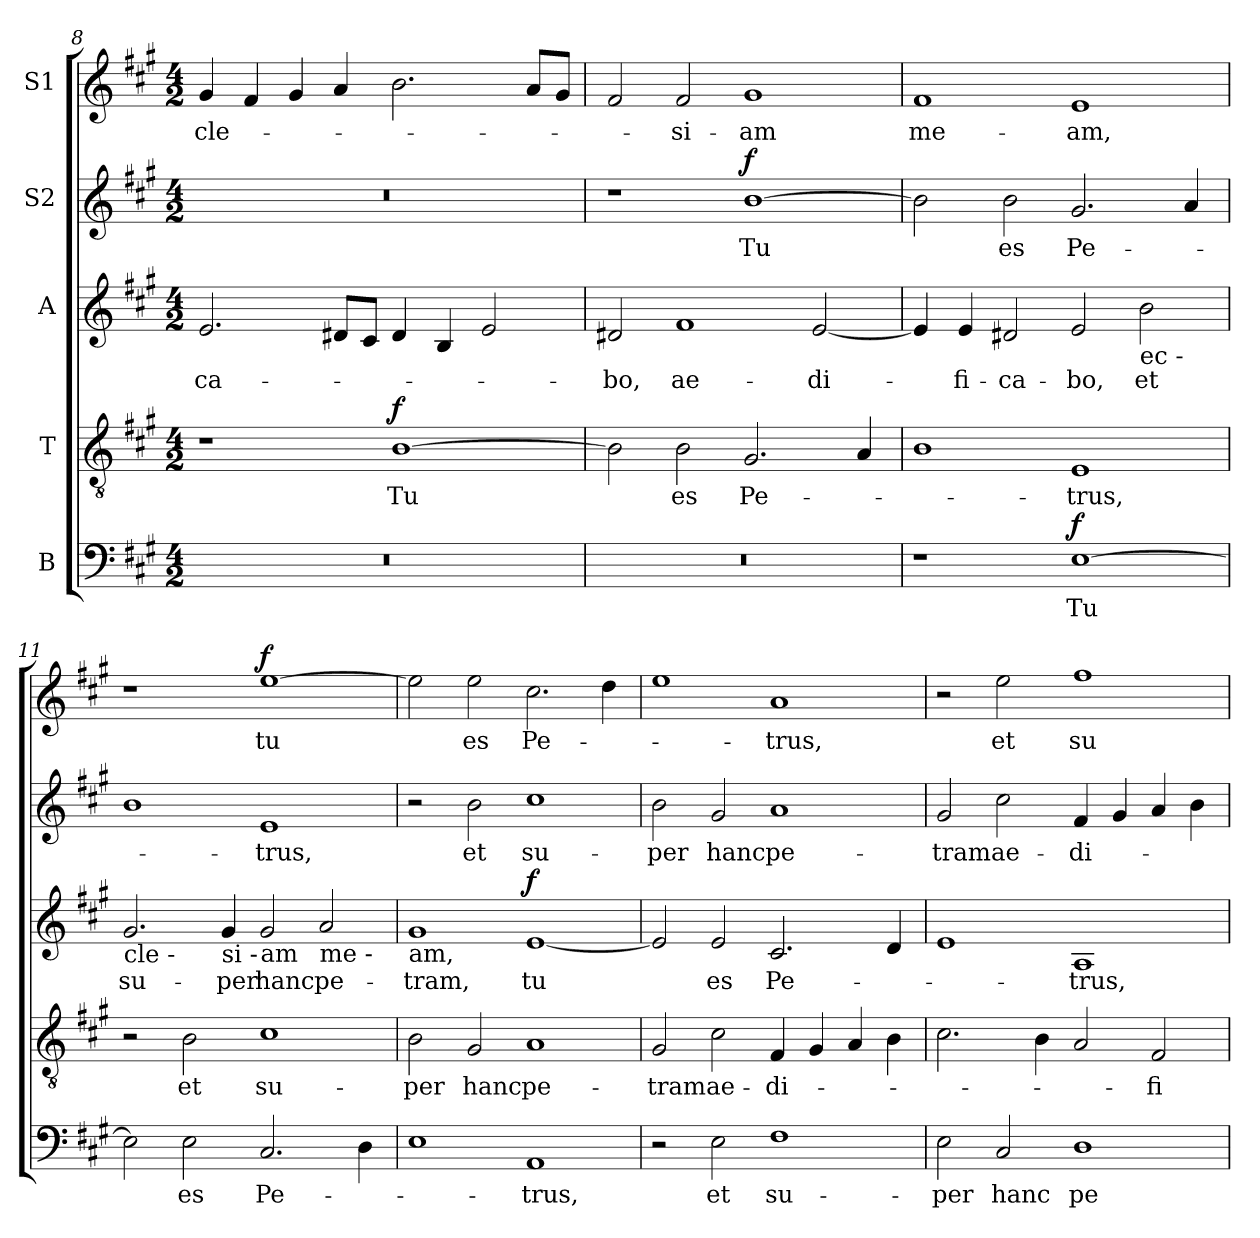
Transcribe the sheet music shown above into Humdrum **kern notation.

**kern	**text	**dynam	**kern	**text	**dynam	**kern	**text	**dynam	**kern	**text	**dynam	**kern	**text	**dynam
*part5	*part5	*part5	*part4	*part4	*part4	*part3	*part3	*part3	*part2	*part2	*part2	*part1	*part1	*part1
*staff5	*staff5	*staff5	*staff4	*staff4	*staff4	*staff3	*staff3	*staff3	*staff2	*staff2	*staff2	*staff1	*staff1	*staff1
*I"B	*	*	*I"T	*	*	*I"A	*	*	*I"S2	*	*	*I"S1	*	*
!!LO:LB:g=z
*clefF4	*	*	*clefGv2	*	*	*clefG2	*	*	*clefG2	*	*	*clefG2	*	*
*k[f#c#g#]	*	*	*k[f#c#g#]	*	*	*k[f#c#g#]	*	*	*k[f#c#g#]	*	*	*k[f#c#g#]	*	*
*M4/2	*	*	*M4/2	*	*	*M4/2	*	*	*M4/2	*	*	*M4/2	*	*
=8	=8	=8	=8	=8	=8	=8	=8	=8	=8	=8	=8	=8	=8	=8
0r	.	.	1r	.	.	2.e/	-ca-	.	0r	.	.	4g#/	-cle-	.
.	.	.	.	.	.	.	.	.	.	.	.	4f#/	.	.
.	.	.	.	.	.	.	.	.	.	.	.	4g#/	.	.
.	.	.	.	.	.	8d#X/L	.	.	.	.	.	4a/	.	.
.	.	.	.	.	.	8c#/J	.	.	.	.	.	.	.	.
!	!	!	!	!	!LO:DY:a	!	!	!	!	!	!	!	!	!
.	.	.	[1B	Tu	f	4d#/	.	.	.	.	.	2.b\	.	.
.	.	.	.	.	.	4B/	.	.	.	.	.	.	.	.
.	.	.	.	.	.	2e/	.	.	.	.	.	.	.	.
.	.	.	.	.	.	.	.	.	.	.	.	8a/L	.	.
.	.	.	.	.	.	.	.	.	.	.	.	8g#/J	.	.
=9	=9	=9	=9	=9	=9	=9	=9	=9	=9	=9	=9	=9	=9	=9
0r	.	.	2B\]	.	.	2d#X/	-bo,	.	1r	.	.	2f#/	.	.
.	.	.	2B\	es	.	1f#	ae-	.	.	.	.	2f#/	-si-	.
!	!	!	!	!	!	!	!	!	!	!	!LO:DY:a	!	!	!
.	.	.	2.G#/	Pe-	.	.	.	.	[1b	Tu	f	1g#	-am	.
.	.	.	.	.	.	[2e/	-di-	.	.	.	.	.	.	.
.	.	.	4A/	.	.	.	.	.	.	.	.	.	.	.
=10	=10	=10	=10	=10	=10	=10	=10	=10	=10	=10	=10	=10	=10	=10
1r	.	.	1B	.	.	4e/]	.	.	2b\]	.	.	1f#	me-	.
.	.	.	.	.	.	4e/	-fi-	.	.	.	.	.	.	.
.	.	.	.	.	.	2d#X/	-ca-	.	2b\	es	.	.	.	.
!	!	!LO:DY:a	!	!	!	!	!	!	!	!	!	!	!	!
[1E	Tu	f	1E	-trus,	.	2e/	-bo,	.	2.g#/	Pe-	.	1e	-am,	.
!	!	!	!	!	!	!LO:TX:b:t=ec -	!	!	!	!	!	!	!	!
.	.	.	.	.	.	2b\	et	.	.	.	.	.	.	.
.	.	.	.	.	.	.	.	.	4a/	.	.	.	.	.
=11	=11	=11	=11	=11	=11	=11	=11	=11	=11	=11	=11	=11	=11	=11
!	!	!	!	!	!	!LO:TX:b:t=cle -	!	!	!	!	!	!	!	!
2E\]	.	.	2r	.	.	2.g#/	su-	.	1b	.	.	1r	.	.
2E\	es	.	2B\	et	.	.	.	.	.	.	.	.	.	.
!	!	!	!	!	!	!LO:TX:b:t=si -	!	!	!	!	!	!	!	!
.	.	.	.	.	.	4g#/	-per	.	.	.	.	.	.	.
!	!	!	!	!	!	!LO:TX:b:t=am	!	!	!	!	!	!	!	!
!	!	!	!	!	!	!	!	!	!	!	!	!	!	!LO:DY:a
2.C#/	Pe-	.	1c#	su-	.	2g#/	hanc	.	1e	trus,	.	[1ee	tu	f
!	!	!	!	!	!	!LO:TX:b:t=me -	!	!	!	!	!	!	!	!
.	.	.	.	.	.	2a/	pe-	.	.	.	.	.	.	.
4D\	.	.	.	.	.	.	.	.	.	.	.	.	.	.
=12	=12	=12	=12	=12	=12	=12	=12	=12	=12	=12	=12	=12	=12	=12
!	!	!	!	!	!	!LO:TX:b:t=am,	!	!	!	!	!	!	!	!
1E	.	.	2B\	per	.	1g#	-tram,	.	2r	.	.	2ee\]	.	.
.	.	.	2G#/	hanc	.	.	.	.	2b\	et	.	2ee\	es	.
!	!	!	!	!	!	!	!	!LO:DY:a	!	!	!	!	!	!
1AA	-trus,	.	1A	pe-	.	[1e	tu	f	1cc#	su-	.	2.cc#\	Pe-	.
.	.	.	.	.	.	.	.	.	.	.	.	4dd\	.	.
=13	=13	=13	=13	=13	=13	=13	=13	=13	=13	=13	=13	=13	=13	=13
2r	.	.	2G#/	tram	.	2e/]	.	.	2b\	per	.	1ee	.	.
2E\	et	.	2c#\	ae-	.	2e/	es	.	2g#/	hanc	.	.	.	.
1F#	su-	.	4F#/	di-	.	2.c#/	Pe-	.	1a	pe-	.	1a	-trus,	.
.	.	.	4G#/	.	.	.	.	.	.	.	.	.	.	.
.	.	.	4A/	.	.	.	.	.	.	.	.	.	.	.
.	.	.	4B\	.	.	4d/	.	.	.	.	.	.	.	.
!!LO:LB:g=z
=14	=14	=14	=14	=14	=14	=14	=14	=14	=14	=14	=14	=14	=14	=14
2E\	per	.	2.c#\	.	.	1e	.	.	2g#/	tram	.	2r	.	.
2C#/	hanc	.	.	.	.	.	.	.	2cc#\	ae-	.	2ee\	et	.
.	.	.	4B\	.	.	.	.	.	.	.	.	.	.	.
1D	pe-	.	2A/	.	.	1A	-trus,	.	4f#/	-di-	.	1ff#	su-	.
.	.	.	.	.	.	.	.	.	4g#/	.	.	.	.	.
.	.	.	2F#/	-fi-	.	.	.	.	4a/	.	.	.	.	.
.	.	.	.	.	.	.	.	.	4b\	.	.	.	.	.
=	=	=	=	=	=	=	=	=	=	=	=	=	=	=
*-	*-	*-	*-	*-	*-	*-	*-	*-	*-	*-	*-	*-	*-	*-
